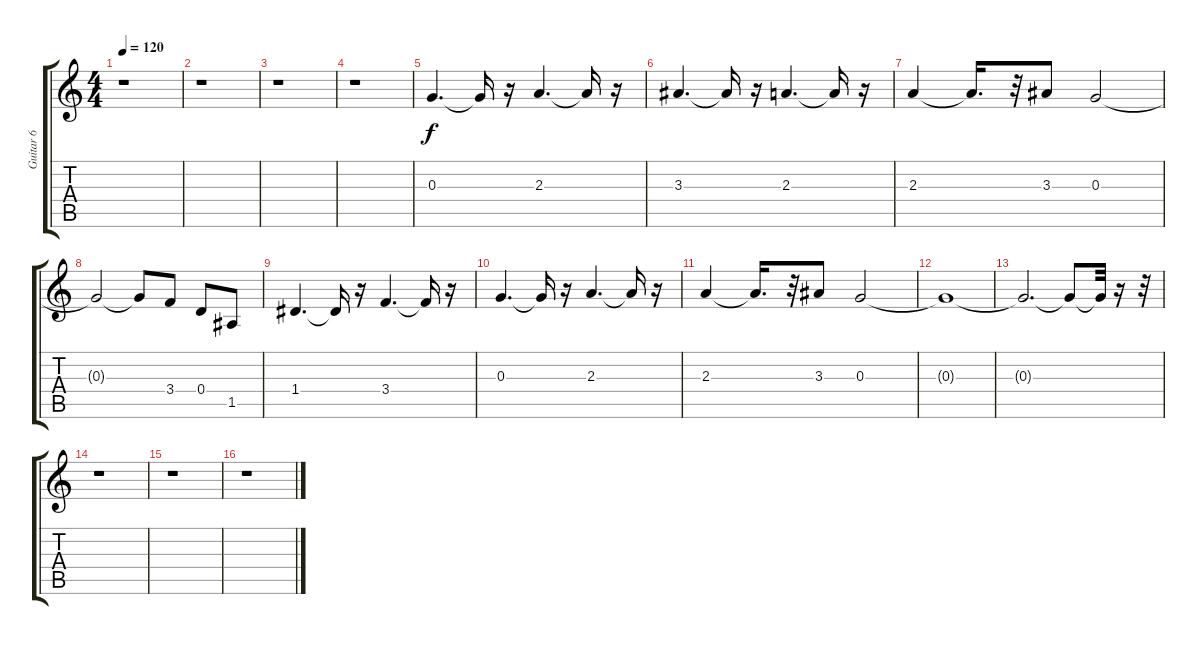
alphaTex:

\track ("Guitar 6" "Guitar 6") {instrument distortionguitar}
\staff {score tabs}
\tuning (E4 B3 G3 D3 A2 E2) {hide}
\ts (4 4)
\tempo 120
\clef g2
\ks c
r.1{dy f} |
r.1 |
r.1 |
r.1 |
0.3.4{d instrument distortionguitar} 0.3{t}.16 r.16 2.3.4{d} 2.3{t}.16 r.16 |
3.3.4{d} 3.3{t}.16 r.16 2.3.4{d} 2.3{t}.16 r.16 |
2.3.4 2.3{t}.16{d} r.32 3.3.8 0.3.2 |
0.3{t}.2 0.3{t}.8 3.4.8 0.4.8 1.5.8 |
1.4.4{d} 1.4{t}.16 r.16 3.4.4{d} 3.4{t}.16 r.16 |
0.3.4{d} 0.3{t}.16 r.16 2.3.4{d} 2.3{t}.16 r.16 |
2.3.4 2.3{t}.16{d} r.32 3.3.8 0.3.2 |
0.3{t}.1 |
0.3{t}.2{d} 0.3{t}.8 0.3{t}.32 r.16 r.32 |
r.1 |
r.1 |
r.1
